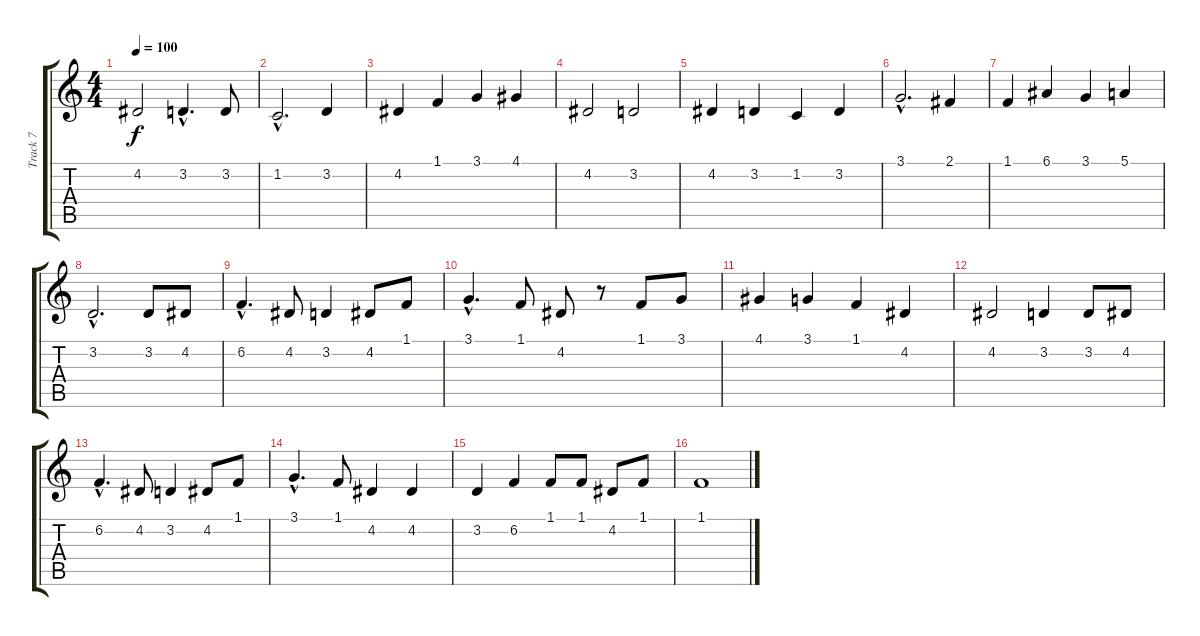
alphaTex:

\track ("Track 7" "Track 7") {instrument stringensemble1}
\staff {score tabs}
\tuning (E4 B3 G3 D3 A2 E2) {hide}
\ts (4 4)
\tempo 100
\clef g2
\ks c
4.2.2{dy f instrument stringensemble1} 3.2{hac}.4{d} 3.2.8 |
1.2{hac}.2{d} 3.2.4 |
4.2.4 1.1.4 3.1.4 4.1.4 |
4.2.2 3.2.2 |
4.2.4 3.2.4 1.2.4 3.2.4 |
3.1{hac}.2{d} 2.1.4 |
1.1.4 6.1.4 3.1.4 5.1.4 |
3.2{hac}.2{d} 3.2.8 4.2.8 |
6.2{hac}.4{d} 4.2.8 3.2.4 4.2.8 1.1.8 |
3.1{hac}.4{d} 1.1.8 4.2.8 r.8 1.1.8 3.1.8 |
4.1.4 3.1.4 1.1.4 4.2.4 |
4.2.2 3.2.4 3.2.8 4.2.8 |
6.2{hac}.4{d} 4.2.8 3.2.4 4.2.8 1.1.8 |
3.1{hac}.4{d} 1.1.8 4.2.4 4.2.4 |
3.2.4 6.2.4 1.1.8 1.1.8 4.2.8 1.1.8 |
1.1.1
